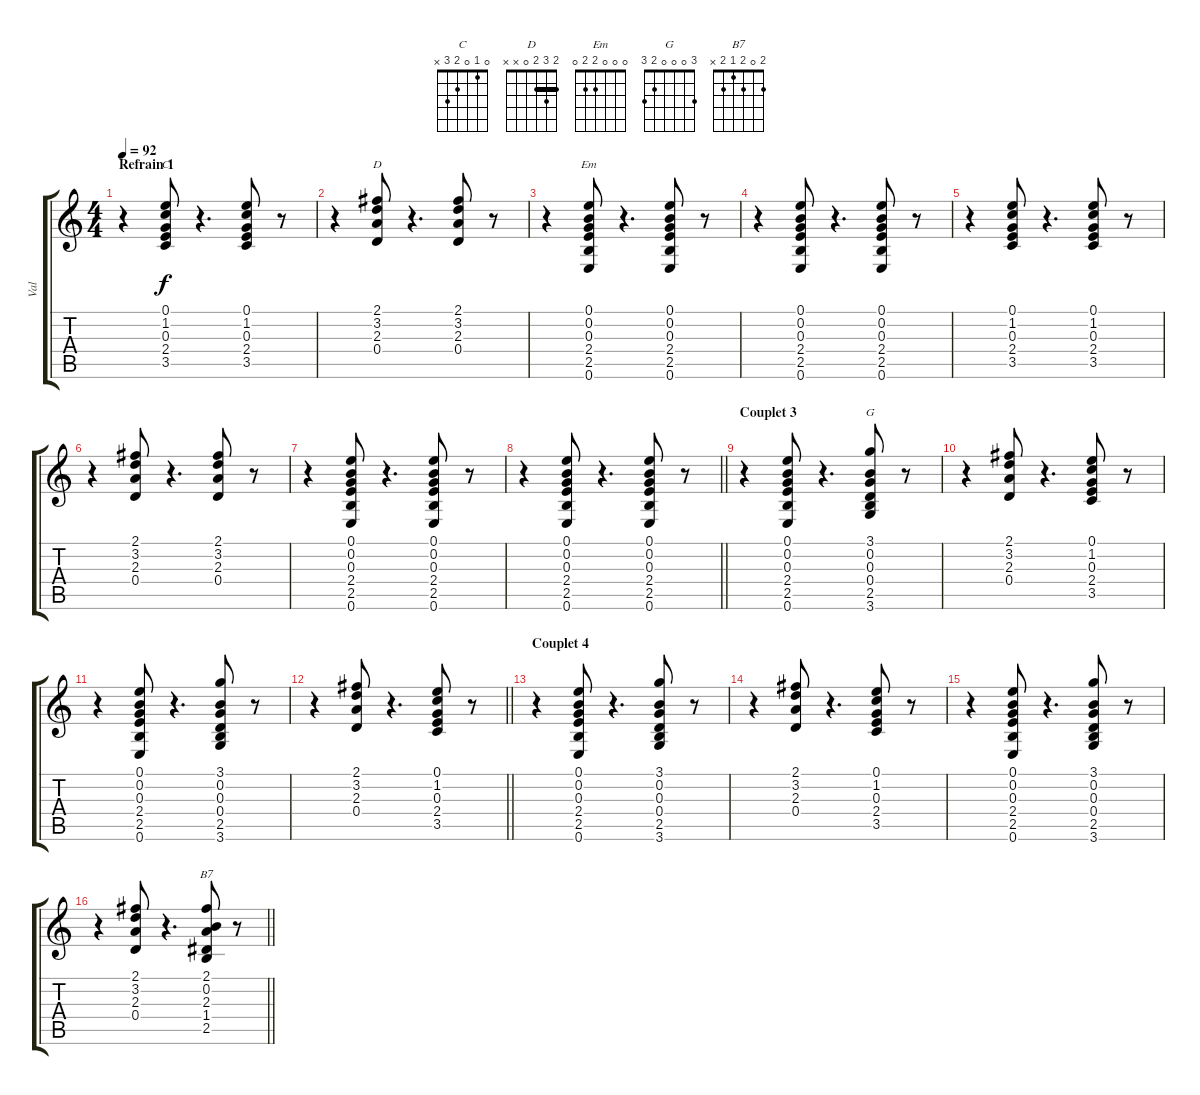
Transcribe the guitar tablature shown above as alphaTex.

\track ("Val" "Val") {instrument acousticguitarsteel}
\staff {score tabs}
\tuning (E4 B3 G3 D3 A2 E2) {hide}
\chord ("C" 0 1 0 2 3 x)
\chord ("D" 2 3 2 0 x x) {barre 2}
\chord ("Em" 0 0 0 2 2 0)
\chord ("G" 3 0 0 0 2 3)
\chord ("B7" 2 0 2 1 2 x)
\ts (4 4)
\section ("" "Refrain 1")
\tempo 92
\clef g2
\ks c
r.4{dy f} (0.1 1.2 0.3 2.4 3.5).8{ch "C"} r.4{d} (0.1 1.2 0.3 2.4 3.5).8 r.8 |
r.4 (2.1 3.2 2.3 0.4).8{ch "D"} r.4{d} (2.1 3.2 2.3 0.4).8 r.8 |
r.4 (0.1 0.2 0.3 2.4 2.5 0.6).8{ch "Em"} r.4{d} (0.1 0.2 0.3 2.4 2.5 0.6).8 r.8 |
r.4 (0.1 0.2 0.3 2.4 2.5 0.6).8 r.4{d} (0.1 0.2 0.3 2.4 2.5 0.6).8 r.8 |
r.4 (0.1 1.2 0.3 2.4 3.5).8 r.4{d} (0.1 1.2 0.3 2.4 3.5).8 r.8 |
r.4 (2.1 3.2 2.3 0.4).8 r.4{d} (2.1 3.2 2.3 0.4).8 r.8 |
r.4 (0.1 0.2 0.3 2.4 2.5 0.6).8 r.4{d} (0.1 0.2 0.3 2.4 2.5 0.6).8 r.8 |
\barLineRight lightlight
r.4 (0.1 0.2 0.3 2.4 2.5 0.6).8 r.4{d} (0.1 0.2 0.3 2.4 2.5 0.6).8 r.8 |
\section ("" "Couplet 3")
r.4 (0.1 0.2 0.3 2.4 2.5 0.6).8 r.4{d} (3.1 0.2 0.3 0.4 2.5 3.6).8{ch "G"} r.8 |
r.4 (2.1 3.2 2.3 0.4).8 r.4{d} (0.1 1.2 0.3 2.4 3.5).8 r.8 |
r.4 (0.1 0.2 0.3 2.4 2.5 0.6).8 r.4{d} (3.1 0.2 0.3 0.4 2.5 3.6).8 r.8 |
\barLineRight lightlight
r.4 (2.1 3.2 2.3 0.4).8 r.4{d} (0.1 1.2 0.3 2.4 3.5).8 r.8 |
\section ("" "Couplet 4")
r.4 (0.1 0.2 0.3 2.4 2.5 0.6).8 r.4{d} (3.1 0.2 0.3 0.4 2.5 3.6).8 r.8 |
r.4 (2.1 3.2 2.3 0.4).8 r.4{d} (0.1 1.2 0.3 2.4 3.5).8 r.8 |
r.4 (0.1 0.2 0.3 2.4 2.5 0.6).8 r.4{d} (3.1 0.2 0.3 0.4 2.5 3.6).8 r.8 |
\barLineRight lightlight
r.4 (2.1 3.2 2.3 0.4).8 r.4{d} (2.1 0.2 2.3 1.4 2.5).8{ch "B7"} r.8
